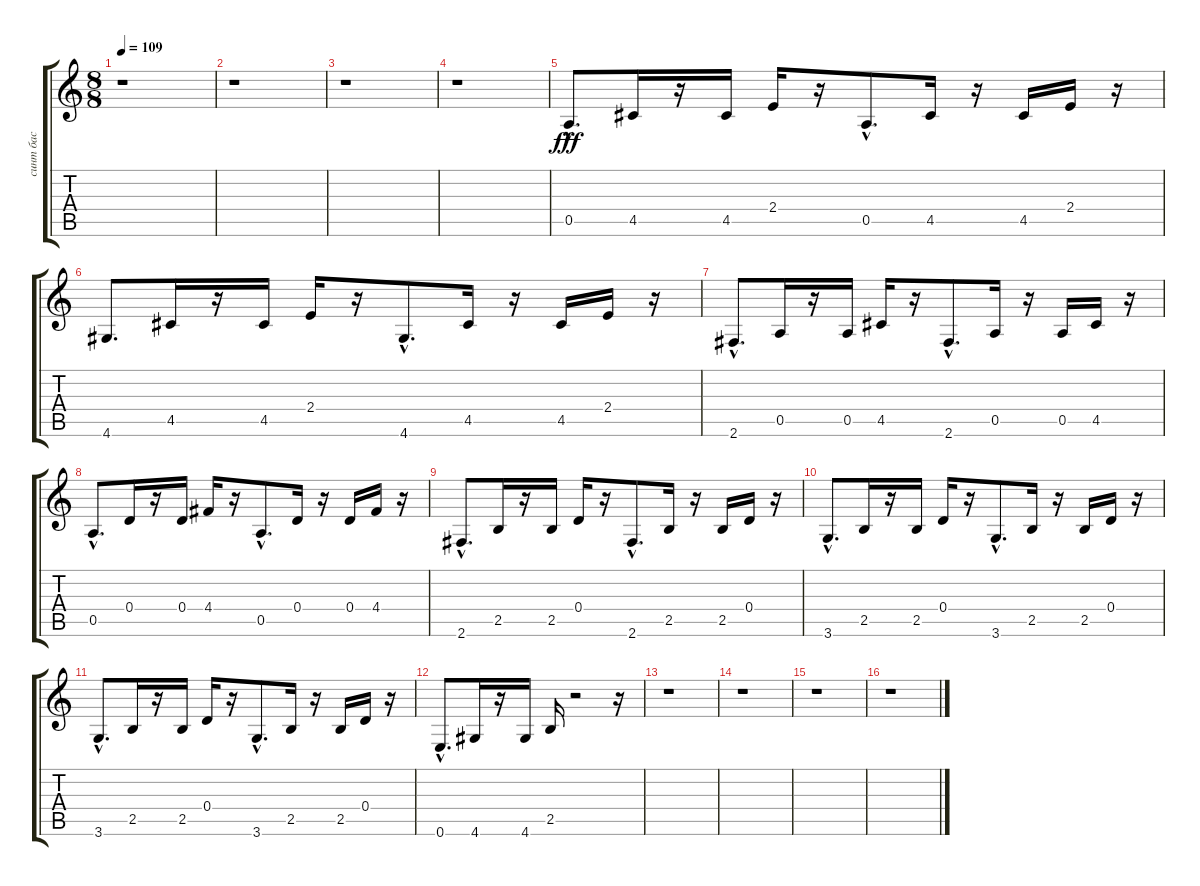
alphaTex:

\track ("синт бас" "синт бас") {instrument electricbassfinger}
\staff {score tabs}
\tuning (E4 B3 G3 D3 A2 E2) {hide}
\ts (8 8)
\tempo 109
\clef g2
\ks c
r.1{dy fff} |
r.1 |
r.1 |
r.1 |
0.5{hac}.8{d} 4.5.16 r.16 4.5.16 2.4.16 r.16 0.5{hac}.8{d} 4.5.16 r.16 4.5.16 2.4.16 r.16 |
4.6.8{d} 4.5.16 r.16 4.5.16 2.4.16 r.16 4.6{hac}.8{d} 4.5.16 r.16 4.5.16 2.4.16 r.16 |
2.6{hac}.8{d} 0.5.16 r.16 0.5.16 4.5.16 r.16 2.6{hac}.8{d} 0.5.16 r.16 0.5.16 4.5.16 r.16 |
0.5{hac}.8{d} 0.4.16 r.16 0.4.16 4.4.16 r.16 0.5{hac}.8{d} 0.4.16 r.16 0.4.16 4.4.16 r.16 |
2.6{hac}.8{d} 2.5.16 r.16 2.5.16 0.4.16 r.16 2.6{hac}.8{d} 2.5.16 r.16 2.5.16 0.4.16 r.16 |
3.6{hac}.8{d} 2.5.16 r.16 2.5.16 0.4.16 r.16 3.6{hac}.8{d} 2.5.16 r.16 2.5.16 0.4.16 r.16 |
3.6{hac}.8{d} 2.5.16 r.16 2.5.16 0.4.16 r.16 3.6{hac}.8{d} 2.5.16 r.16 2.5.16 0.4.16 r.16 |
0.6{hac}.8{d} 4.6.16 r.16 4.6.16 2.5.16 r.2 r.16 |
r.1 |
r.1 |
r.1 |
r.1
